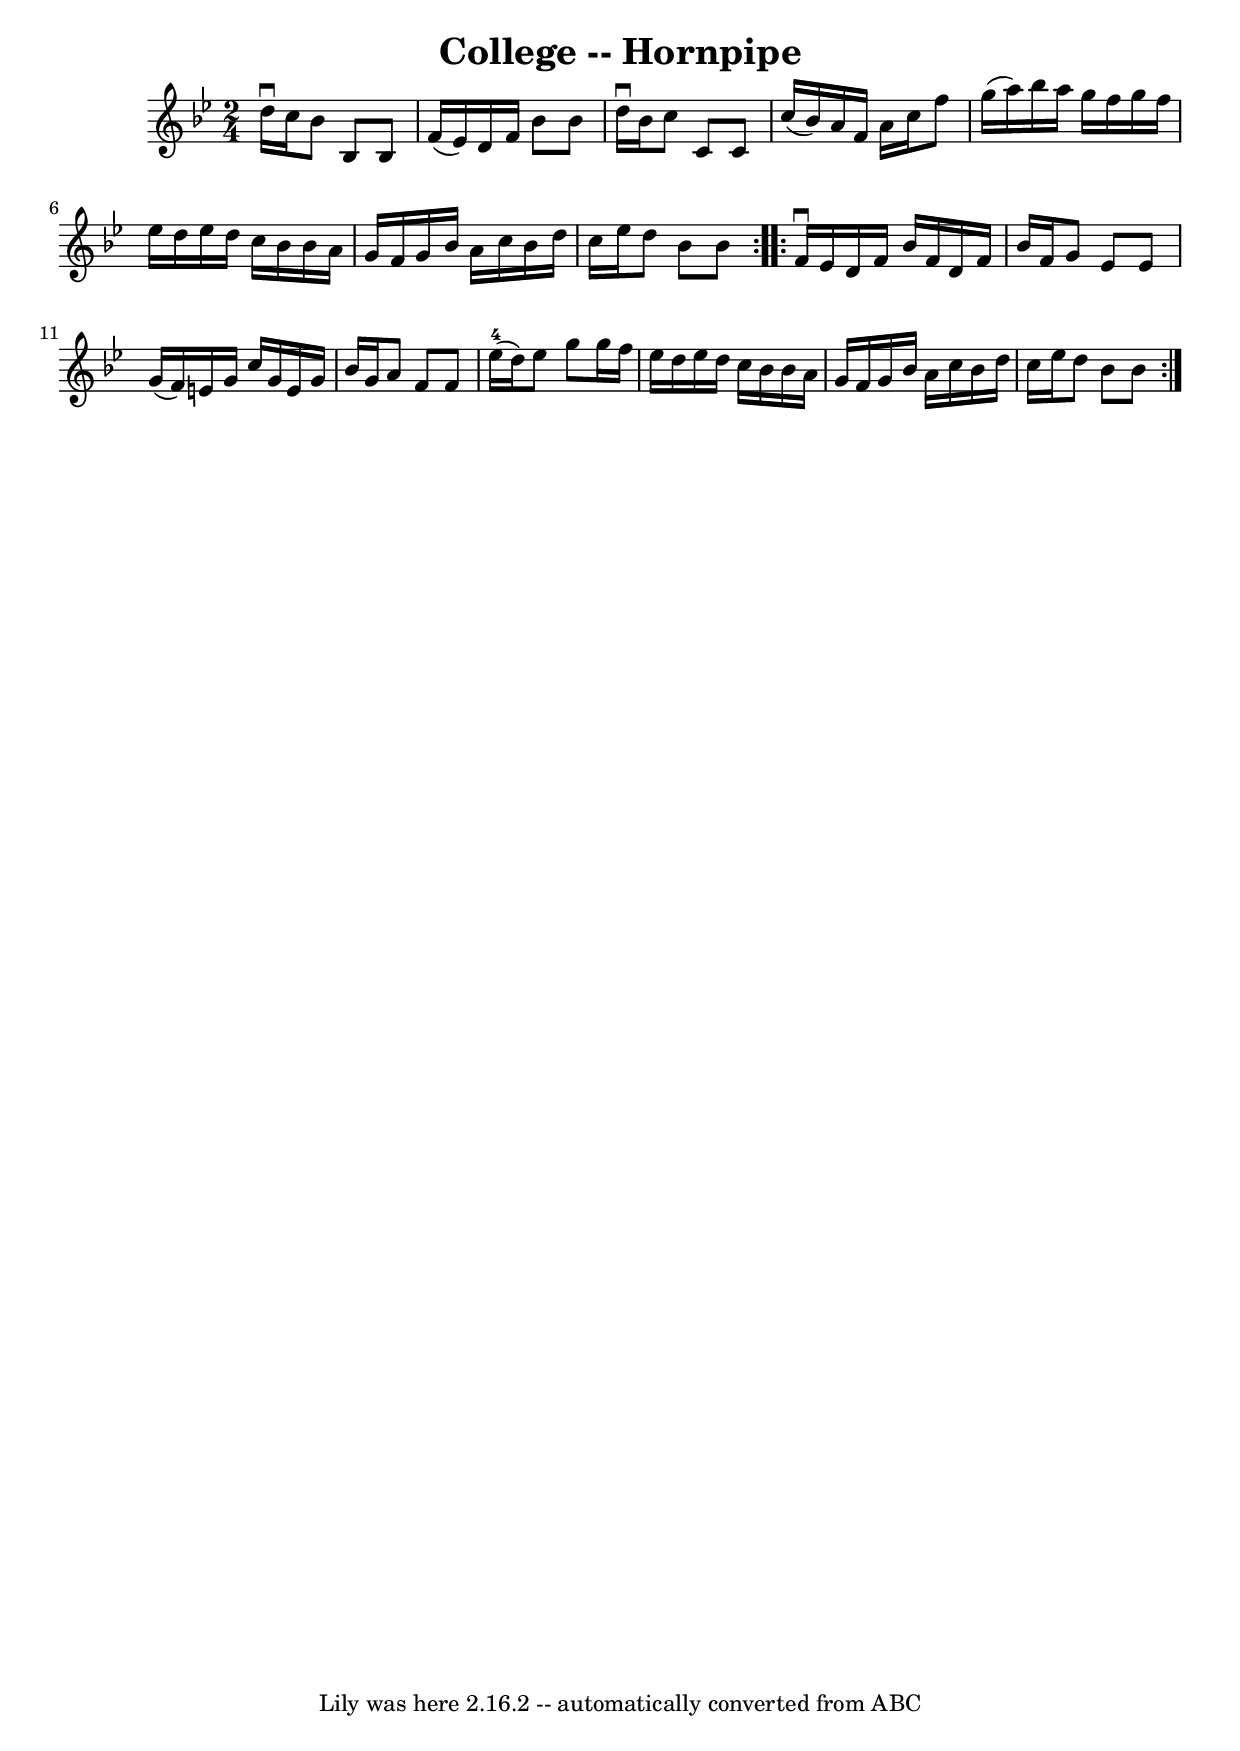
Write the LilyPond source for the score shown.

\version "2.16.2"
\include "Mammoth.ily"
\header {
  %% book = "Cole's 1000 Fiddle Tunes"
  crossRefNumber = "1"
  footnotes = ""
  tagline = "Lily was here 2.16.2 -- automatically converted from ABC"
  title = "College -- Hornpipe"

}
voicedefault =  {



  \repeat volta 2 {

    \time 2/4 
    \key bes \major d''16^\downbow c''16  |
    bes'8 bes8   
    bes8 f'16 (ees'16) |
    d'16 f'16 bes'8 bes'8 d''16^\downbow bes'16  |
    c''8 c'8 c'8 c''16 (bes'16)  |
    a'16 f'16 a'16 c''16 f''8 g''16 (a''16)  |
    bes''16 a''16 g''16 f''16 g''16 f''16 ees''16    
    d''16  |
    ees''16 d''16 c''16 bes'16 bes'16 a'16 g'16 
    f'16  |
    g'16 bes'16 a'16 c''16 bes'16 d''16 c''16 
    ees''16  |
    d''8 bes'8 bes'8  
  }     
  \repeat volta 2 {
    f'16^\downbow ees'16  |
    d'16 f'16 bes'16 f'16 d'16 f'16   
    bes'16 f'16  |
    g'8 ees'8 ees'8 g'16 (f'16) |
    
    e'16 g'16 c''16 g'16 e'16 g'16 bes'16 g'16  |
    
    a'8 f'8 f'8 ees''16-4(d''16) |
    ees''8 g''8    
    g''16 f''16 ees''16 d''16  |
    ees''16 d''16 c''16    
    bes'16 bes'16 a'16 g'16 f'16  |
    g'16 bes'16 a'16    
    c''16 bes'16 d''16 c''16 ees''16  |
    d''8 bes'8 bes'8 
    
  }   

}

\score{
  <<

    \context Staff="default"
    {
      \voicedefault 
      
    }

  >>
  \layout {
    
  }
  \midi {
  }

}
